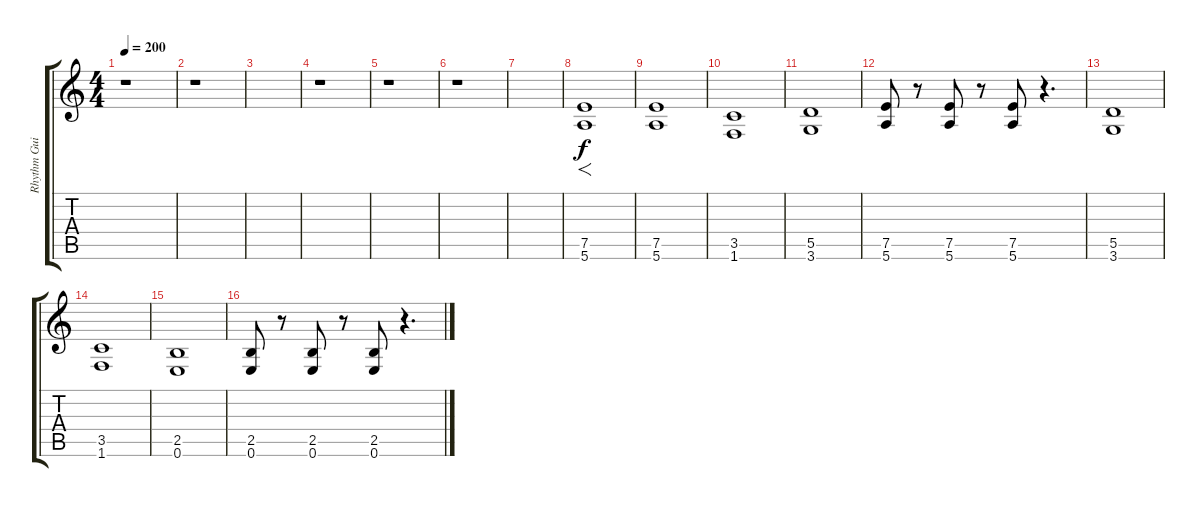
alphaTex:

\track ("Rhythm Guitar 1" "Rhythm Gui") {instrument distortionguitar}
\staff {score tabs}
\tuning (E4 B3 G3 D3 A2 E2) {hide}
\ts (4 4)
\tempo 200
\clef g2
\ks c
r.1{dy f} |
r.1 |
|
r.1 |
r.1 |
r.1 |
|
(7.5 5.6).1{f} |
(7.5 5.6).1 |
(3.5 1.6).1 |
(5.5 3.6).1 |
(7.5 5.6).8 r.8 (7.5 5.6).8 r.8 (7.5 5.6).8 r.4{d} |
(5.5 3.6).1 |
(3.5 1.6).1 |
(2.5 0.6).1 |
(2.5 0.6).8 r.8 (2.5 0.6).8 r.8 (2.5 0.6).8 r.4{d}
